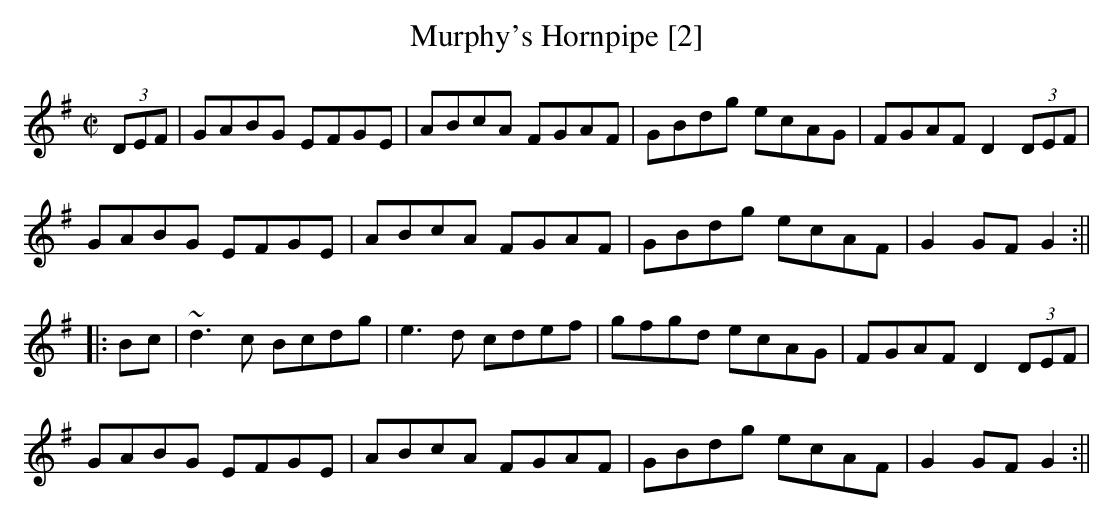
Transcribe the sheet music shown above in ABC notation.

X:1
T:Murphy's Hornpipe [2]
K:G
M:C|
L:1/8
K:G
(3DEF | GABG EFGE | ABcA FGAF | GBdg ecAG | FGAF D2 (3DEF |
GABG EFGE | ABcA FGAF | GBdg ecAF | G2 GF G2 :||
|:Bc | ~d3 c Bcdg | e3 d cdef | gfgd ecAG | FGAF D2 (3DEF |
GABG EFGE | ABcA FGAF | GBdg ecAF | G2 GF G2 :||
